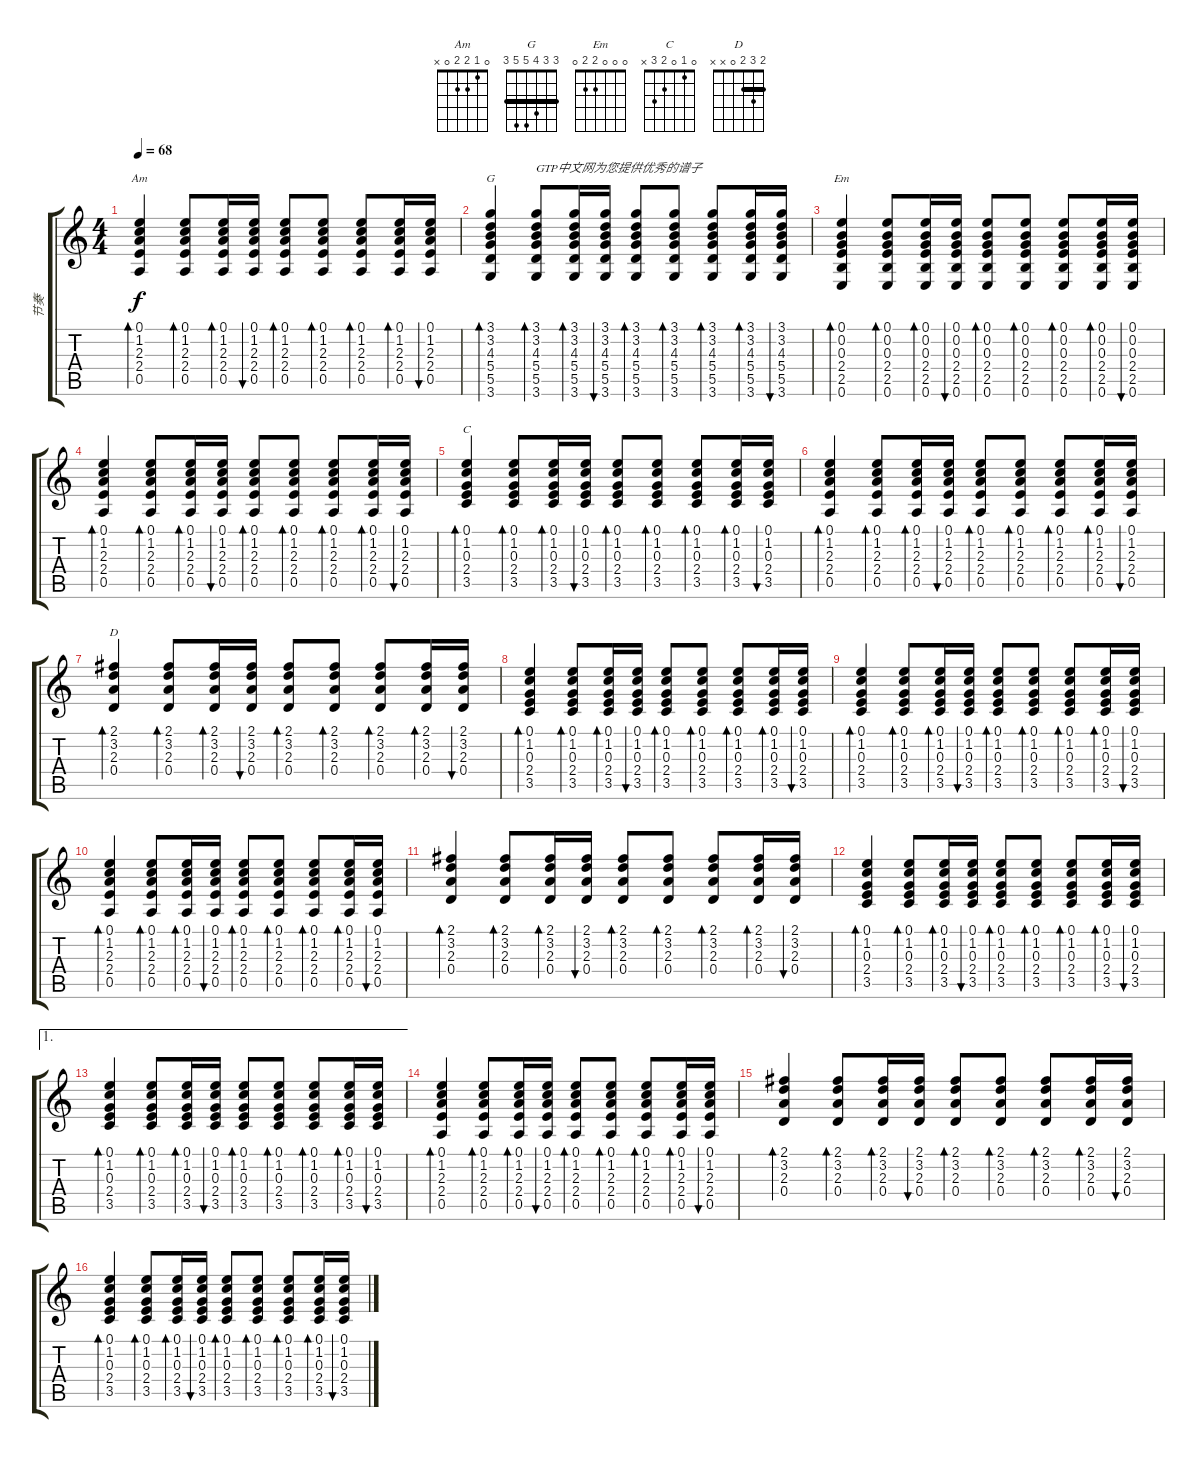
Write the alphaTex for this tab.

\track ("节奏" "节奏") {instrument acousticguitarsteel}
\staff {score tabs}
\tuning (E4 B3 G3 D3 A2 E2) {hide}
\chord ("Am" 0 1 2 2 0 x)
\chord ("G" 3 3 4 5 5 3) {barre 3}
\chord ("Em" 0 0 0 2 2 0)
\chord ("C" 0 1 0 2 3 x)
\chord ("D" 2 3 2 0 x x) {barre 2}
\ts (4 4)
\tempo 68
\clef g2
\ks c
(0.1 1.2 2.3 2.4 0.5).4{bd 60 ch "Am" dy f} (0.1 1.2 2.3 2.4 0.5).8{bd 60} (0.1 1.2 2.3 2.4 0.5).16{bd 60} (0.1 1.2 2.3 2.4 0.5).16{bu 60} (0.1 1.2 2.3 2.4 0.5).8{bd 60} (0.1 1.2 2.3 2.4 0.5).8{bd 60} (0.1 1.2 2.3 2.4 0.5).8{bd 60} (0.1 1.2 2.3 2.4 0.5).16{bd 60} (0.1 1.2 2.3 2.4 0.5).16{bu 60} |
(3.1 3.2 4.3 5.4 5.5 3.6).4{bd 60 ch "G"} (3.1 3.2 4.3 5.4 5.5 3.6).8{bd 60 txt "GTP中文网为您提供优秀的谱子"} (3.1 3.2 4.3 5.4 5.5 3.6).16{bd 60} (3.1 3.2 4.3 5.4 5.5 3.6).16{bu 60} (3.1 3.2 4.3 5.4 5.5 3.6).8{bd 60} (3.1 3.2 4.3 5.4 5.5 3.6).8{bd 60} (3.1 3.2 4.3 5.4 5.5 3.6).8{bd 60} (3.1 3.2 4.3 5.4 5.5 3.6).16{bd 60} (3.1 3.2 4.3 5.4 5.5 3.6).16{bu 60} |
(0.1 0.2 0.3 2.4 2.5 0.6).4{bd 60 ch "Em"} (0.1 0.2 0.3 2.4 2.5 0.6).8{bd 60} (0.1 0.2 0.3 2.4 2.5 0.6).16{bd 60} (0.1 0.2 0.3 2.4 2.5 0.6).16{bu 60} (0.1 0.2 0.3 2.4 2.5 0.6).8{bd 60} (0.1 0.2 0.3 2.4 2.5 0.6).8{bd 60} (0.1 0.2 0.3 2.4 2.5 0.6).8{bd 60} (0.1 0.2 0.3 2.4 2.5 0.6).16{bd 60} (0.1 0.2 0.3 2.4 2.5 0.6).16{bu 60} |
(0.1 1.2 2.3 2.4 0.5).4{bd 60} (0.1 1.2 2.3 2.4 0.5).8{bd 60} (0.1 1.2 2.3 2.4 0.5).16{bd 60} (0.1 1.2 2.3 2.4 0.5).16{bu 60} (0.1 1.2 2.3 2.4 0.5).8{bd 60} (0.1 1.2 2.3 2.4 0.5).8{bd 60} (0.1 1.2 2.3 2.4 0.5).8{bd 60} (0.1 1.2 2.3 2.4 0.5).16{bd 60} (0.1 1.2 2.3 2.4 0.5).16{bu 60} |
(0.1 1.2 0.3 2.4 3.5).4{bd 60 ch "C"} (0.1 1.2 0.3 2.4 3.5).8{bd 60} (0.1 1.2 0.3 2.4 3.5).16{bd 60} (0.1 1.2 0.3 2.4 3.5).16{bu 60} (0.1 1.2 0.3 2.4 3.5).8{bd 60} (0.1 1.2 0.3 2.4 3.5).8{bd 60} (0.1 1.2 0.3 2.4 3.5).8{bd 60} (0.1 1.2 0.3 2.4 3.5).16{bd 60} (0.1 1.2 0.3 2.4 3.5).16{bu 60} |
(0.1 1.2 2.3 2.4 0.5).4{bd 60} (0.1 1.2 2.3 2.4 0.5).8{bd 60} (0.1 1.2 2.3 2.4 0.5).16{bd 60} (0.1 1.2 2.3 2.4 0.5).16{bu 60} (0.1 1.2 2.3 2.4 0.5).8{bd 60} (0.1 1.2 2.3 2.4 0.5).8{bd 60} (0.1 1.2 2.3 2.4 0.5).8{bd 60} (0.1 1.2 2.3 2.4 0.5).16{bd 60} (0.1 1.2 2.3 2.4 0.5).16{bu 60} |
(2.1 3.2 2.3 0.4).4{bd 60 ch "D"} (2.1 3.2 2.3 0.4).8{bd 60} (2.1 3.2 2.3 0.4).16{bd 60} (2.1 3.2 2.3 0.4).16{bu 60} (2.1 3.2 2.3 0.4).8{bd 60} (2.1 3.2 2.3 0.4).8{bd 60} (2.1 3.2 2.3 0.4).8{bd 60} (2.1 3.2 2.3 0.4).16{bd 60} (2.1 3.2 2.3 0.4).16{bu 60} |
(0.1 1.2 0.3 2.4 3.5).4{bd 60} (0.1 1.2 0.3 2.4 3.5).8{bd 60} (0.1 1.2 0.3 2.4 3.5).16{bd 60} (0.1 1.2 0.3 2.4 3.5).16{bu 60} (0.1 1.2 0.3 2.4 3.5).8{bd 60} (0.1 1.2 0.3 2.4 3.5).8{bd 60} (0.1 1.2 0.3 2.4 3.5).8{bd 60} (0.1 1.2 0.3 2.4 3.5).16{bd 60} (0.1 1.2 0.3 2.4 3.5).16{bu 60} |
(0.1 1.2 0.3 2.4 3.5).4{bd 60} (0.1 1.2 0.3 2.4 3.5).8{bd 60} (0.1 1.2 0.3 2.4 3.5).16{bd 60} (0.1 1.2 0.3 2.4 3.5).16{bu 60} (0.1 1.2 0.3 2.4 3.5).8{bd 60} (0.1 1.2 0.3 2.4 3.5).8{bd 60} (0.1 1.2 0.3 2.4 3.5).8{bd 60} (0.1 1.2 0.3 2.4 3.5).16{bd 60} (0.1 1.2 0.3 2.4 3.5).16{bu 60} |
(0.1 1.2 2.3 2.4 0.5).4{bd 60} (0.1 1.2 2.3 2.4 0.5).8{bd 60} (0.1 1.2 2.3 2.4 0.5).16{bd 60} (0.1 1.2 2.3 2.4 0.5).16{bu 60} (0.1 1.2 2.3 2.4 0.5).8{bd 60} (0.1 1.2 2.3 2.4 0.5).8{bd 60} (0.1 1.2 2.3 2.4 0.5).8{bd 60} (0.1 1.2 2.3 2.4 0.5).16{bd 60} (0.1 1.2 2.3 2.4 0.5).16{bu 60} |
(2.1 3.2 2.3 0.4).4{bd 60} (2.1 3.2 2.3 0.4).8{bd 60} (2.1 3.2 2.3 0.4).16{bd 60} (2.1 3.2 2.3 0.4).16{bu 60} (2.1 3.2 2.3 0.4).8{bd 60} (2.1 3.2 2.3 0.4).8{bd 60} (2.1 3.2 2.3 0.4).8{bd 60} (2.1 3.2 2.3 0.4).16{bd 60} (2.1 3.2 2.3 0.4).16{bu 60} |
(0.1 1.2 0.3 2.4 3.5).4{bd 60} (0.1 1.2 0.3 2.4 3.5).8{bd 60} (0.1 1.2 0.3 2.4 3.5).16{bd 60} (0.1 1.2 0.3 2.4 3.5).16{bu 60} (0.1 1.2 0.3 2.4 3.5).8{bd 60} (0.1 1.2 0.3 2.4 3.5).8{bd 60} (0.1 1.2 0.3 2.4 3.5).8{bd 60} (0.1 1.2 0.3 2.4 3.5).16{bd 60} (0.1 1.2 0.3 2.4 3.5).16{bu 60} |
\ae 1
(0.1 1.2 0.3 2.4 3.5).4{bd 60} (0.1 1.2 0.3 2.4 3.5).8{bd 60} (0.1 1.2 0.3 2.4 3.5).16{bd 60} (0.1 1.2 0.3 2.4 3.5).16{bu 60} (0.1 1.2 0.3 2.4 3.5).8{bd 60} (0.1 1.2 0.3 2.4 3.5).8{bd 60} (0.1 1.2 0.3 2.4 3.5).8{bd 60} (0.1 1.2 0.3 2.4 3.5).16{bd 60} (0.1 1.2 0.3 2.4 3.5).16{bu 60} |
(0.1 1.2 2.3 2.4 0.5).4{bd 60} (0.1 1.2 2.3 2.4 0.5).8{bd 60} (0.1 1.2 2.3 2.4 0.5).16{bd 60} (0.1 1.2 2.3 2.4 0.5).16{bu 60} (0.1 1.2 2.3 2.4 0.5).8{bd 60} (0.1 1.2 2.3 2.4 0.5).8{bd 60} (0.1 1.2 2.3 2.4 0.5).8{bd 60} (0.1 1.2 2.3 2.4 0.5).16{bd 60} (0.1 1.2 2.3 2.4 0.5).16{bu 60} |
(2.1 3.2 2.3 0.4).4{bd 60} (2.1 3.2 2.3 0.4).8{bd 60} (2.1 3.2 2.3 0.4).16{bd 60} (2.1 3.2 2.3 0.4).16{bu 60} (2.1 3.2 2.3 0.4).8{bd 60} (2.1 3.2 2.3 0.4).8{bd 60} (2.1 3.2 2.3 0.4).8{bd 60} (2.1 3.2 2.3 0.4).16{bd 60} (2.1 3.2 2.3 0.4).16{bu 60} |
(0.1 1.2 0.3 2.4 3.5).4{bd 60} (0.1 1.2 0.3 2.4 3.5).8{bd 60} (0.1 1.2 0.3 2.4 3.5).16{bd 60} (0.1 1.2 0.3 2.4 3.5).16{bu 60} (0.1 1.2 0.3 2.4 3.5).8{bd 60} (0.1 1.2 0.3 2.4 3.5).8{bd 60} (0.1 1.2 0.3 2.4 3.5).8{bd 60} (0.1 1.2 0.3 2.4 3.5).16{bd 60} (0.1 1.2 0.3 2.4 3.5).16{bu 60}
